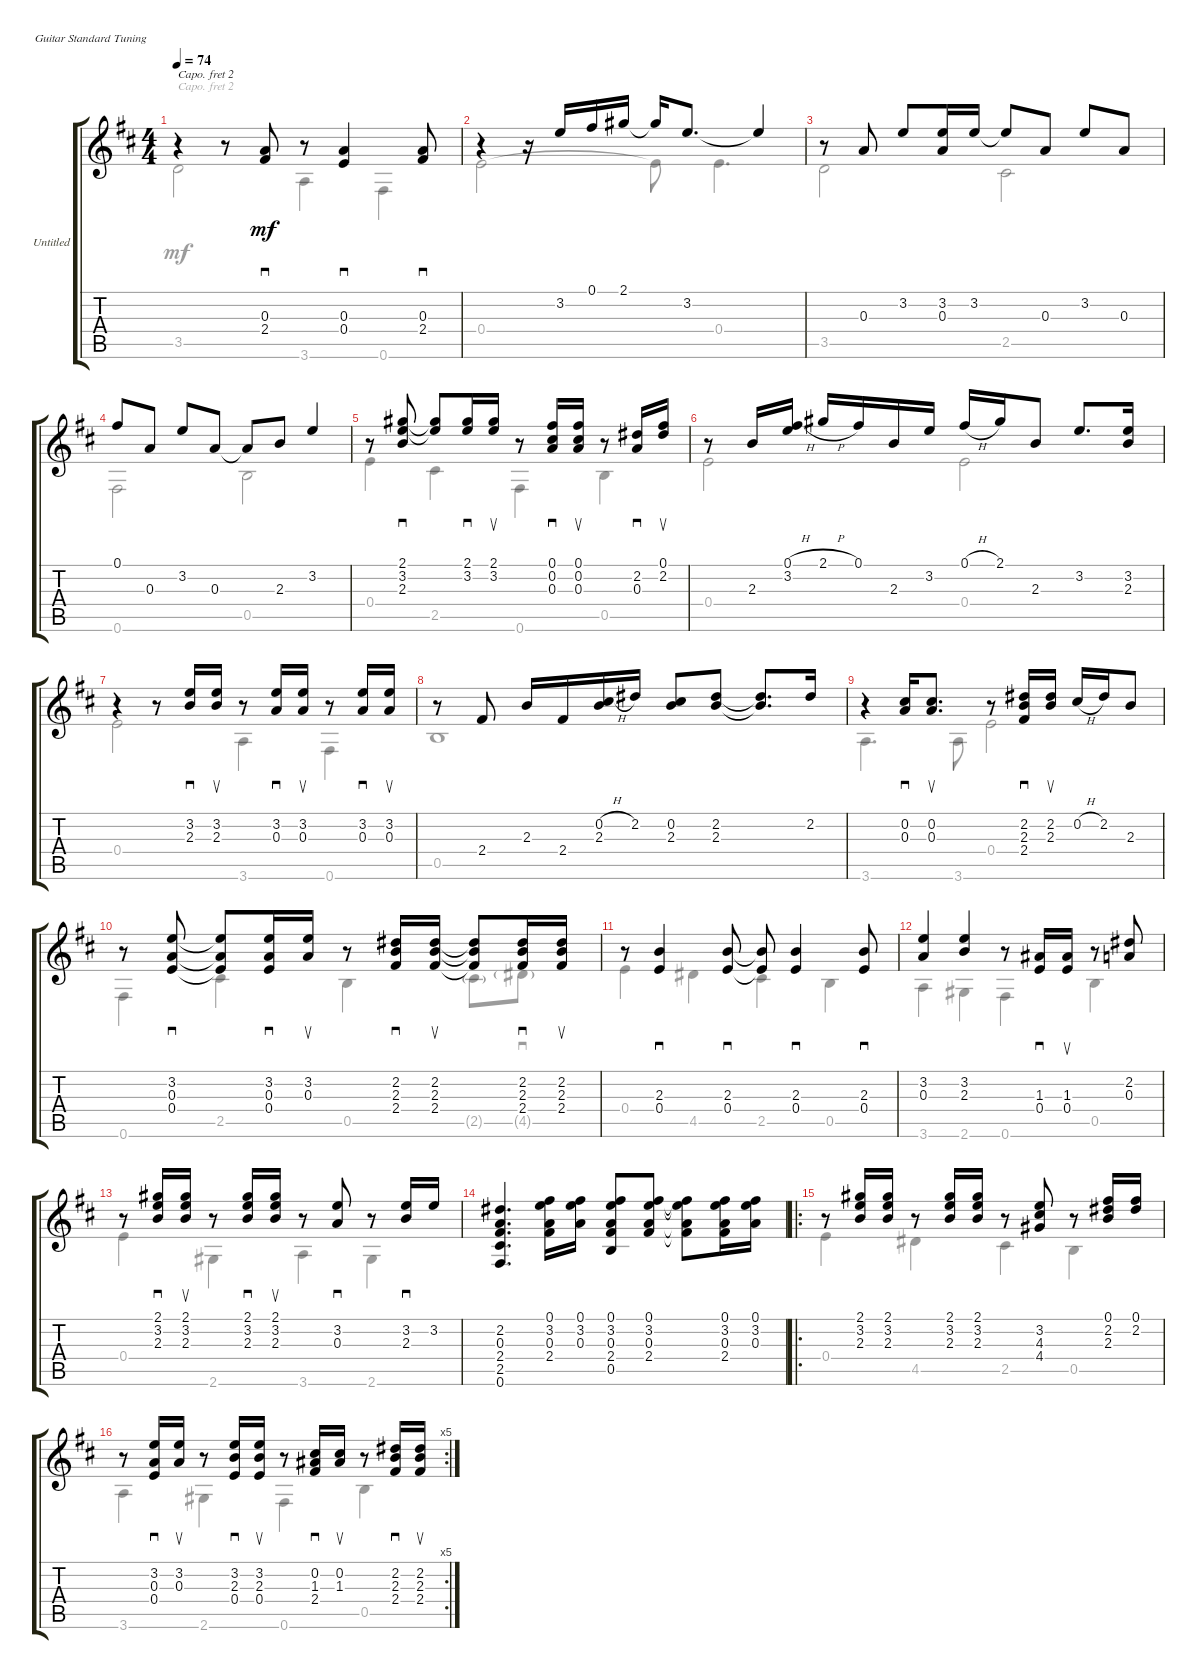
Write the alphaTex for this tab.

\bracketExtendMode groupsimilarinstruments
\firstSystemTrackNameOrientation horizontal
\otherSystemsTrackNameOrientation horizontal
\track ("Untitled" "Untitled") {instrument acousticguitarnylon}
\staff {score tabs}
\capo 2
\tuning (E4 B3 G3 D3 A2 E2)
\voice
\ts (4 4)
\tempo 74
\clef g2
\ks d
r.4{dy mf} r.8 (0.3 2.4).8{sd} r.8 (0.3 0.4).4{sd} (0.3 2.4).8{sd} |
r.4 r.16 3.2.16 0.1.16 2.1.16 2.1{t}.16 3.2.8{d} 3.2{t}.4 |
r.8 0.3.8 3.2.8 (3.2 0.3).16 3.2.16 3.2{t}.8 0.3.8 3.2.8 0.3.8 |
0.1.8 0.3.8 3.2.8 0.3.8 0.3{t}.8 2.3.8 3.2.4 |
r.8 (2.1 3.2 2.3).8{sd} (2.1{t} 3.2{t}).8 (2.1 3.2).16{sd} (2.1 3.2).16{su} r.8 (0.1 0.2 0.3).16{sd} (0.1 0.2 0.3).16{su} r.8 (2.2 0.3).16{sd} (0.1 2.2).16{su} |
r.8 2.3.16 (0.1{h} 3.2).16 2.1{h}.16 0.1.16 2.3.16 3.2.16 0.1{h}.16 2.1.16 2.3.8 3.2.8{d} (3.2 2.3).16 |
\section ("" "")
r.4 r.8 (3.2 2.3).16{sd} (3.2 2.3).16{su} r.8 (3.2 0.3).16{sd} (3.2 0.3).16{su} r.8 (3.2 0.3).16{sd} (3.2 0.3).16{su} |
r.8 2.4.8 2.3.16 2.4.16 (0.2{h} 2.3).16 2.2.16 (0.2 2.3).8 (2.2 2.3).8 (2.2{t} 2.3{t}).8{d} 2.2.16 |
r.4 (0.2 0.3).16{sd} (0.2 0.3).8{d su} r.8 (2.2 2.3 2.4).16{sd} (2.2 2.3).16{su} 0.2{h}.16 2.2.16 2.3.8 |
r.8 (3.2 0.3 0.4).8{sd} (3.2{t} 0.3{t} 0.4{t}).8 (3.2 0.3 0.4).16{sd} (3.2 0.3).16{su} r.8 (2.2 2.3 2.4).16{sd} (2.2 2.3 2.4).16{su} (2.2{t} 2.3{t} 2.4{t}).8 (2.2 2.3 2.4).16{sd} (2.2 2.3 2.4).16{su} |
r.8 (2.3 0.4).4{sd} (2.3 0.4).8{sd} (2.3{t} 0.4{t}).8 (2.3 0.4).4{sd} (2.3 0.4).8{sd} |
(3.2 0.3).4 (3.2 2.3).4 r.8 (1.3 0.4).16{sd} (1.3 0.4).16{su} r.8 (2.2 0.3).8 |
r.8 (2.1 3.2 2.3).16{sd} (2.1 3.2 2.3).16{su} r.8 (2.1 3.2 2.3).16{sd} (2.1 3.2 2.3).16{su} r.8 (3.2 0.3).8{sd} r.8 (3.2 2.3).16{sd} 3.2.16 |
(2.2 0.3 2.4 2.5 0.6).4{d} (0.1 3.2 0.3 2.4).16 (0.1 3.2 0.3).16 (0.1 3.2 0.3 2.4 0.5).8 (0.1 3.2 0.3 2.4).8 (0.1{t} 3.2{t} 0.3{t} 2.4{t}).8 (0.1 3.2 0.3 2.4).16 (0.1 3.2 0.3).16 |
\ro
r.8 (2.1 3.2 2.3).16 (2.1 3.2 2.3).16 r.8 (2.1 3.2 2.3).16 (2.1 3.2 2.3).16 r.8 (3.2 4.3 4.4).8 r.8 (0.1 2.2 2.3).16 (0.1 2.2).16 |
\rc 5
r.8 (3.2 0.3 0.4).16{sd} (3.2 0.3).16{su} r.8 (3.2 2.3 0.4).16{sd} (3.2 2.3 0.4).16{su} r.8 (0.2 1.3 2.4).16{sd} (0.2 1.3).16{su} r.8 (2.2 2.3 2.4).16{sd} (2.2 2.3 2.4).16{su}
\voice
\clef g2
\ottava regular
\simile none
\ks d
3.5.2{dy mf} 3.6.4 0.6.4 |
0.4.2 0.4{t}.8 0.4.4{d} |
3.5.2 2.5.2 |
0.6.2 0.5.2 |
0.4.4 2.5.4 0.6.4 0.5.4 |
0.4.2 0.4.2 |
0.4.2 3.6.4 0.6.4 |
0.5.1 |
3.6.4{d} 3.6.8 0.4.2 |
0.6.4 2.5.4 0.5.4 2.5{g}.8 4.5{g}.8{sd} |
0.4.4 4.5.4 2.5.4 0.5.4 |
3.6.4 2.6.4 0.6.4 0.5.4 |
0.4.4 2.6.4 3.6.4 2.6.4 |
|
0.4.4 4.5.4 2.5.4 0.5.4 |
3.6.4 2.6.4 0.6.4 0.5.4
